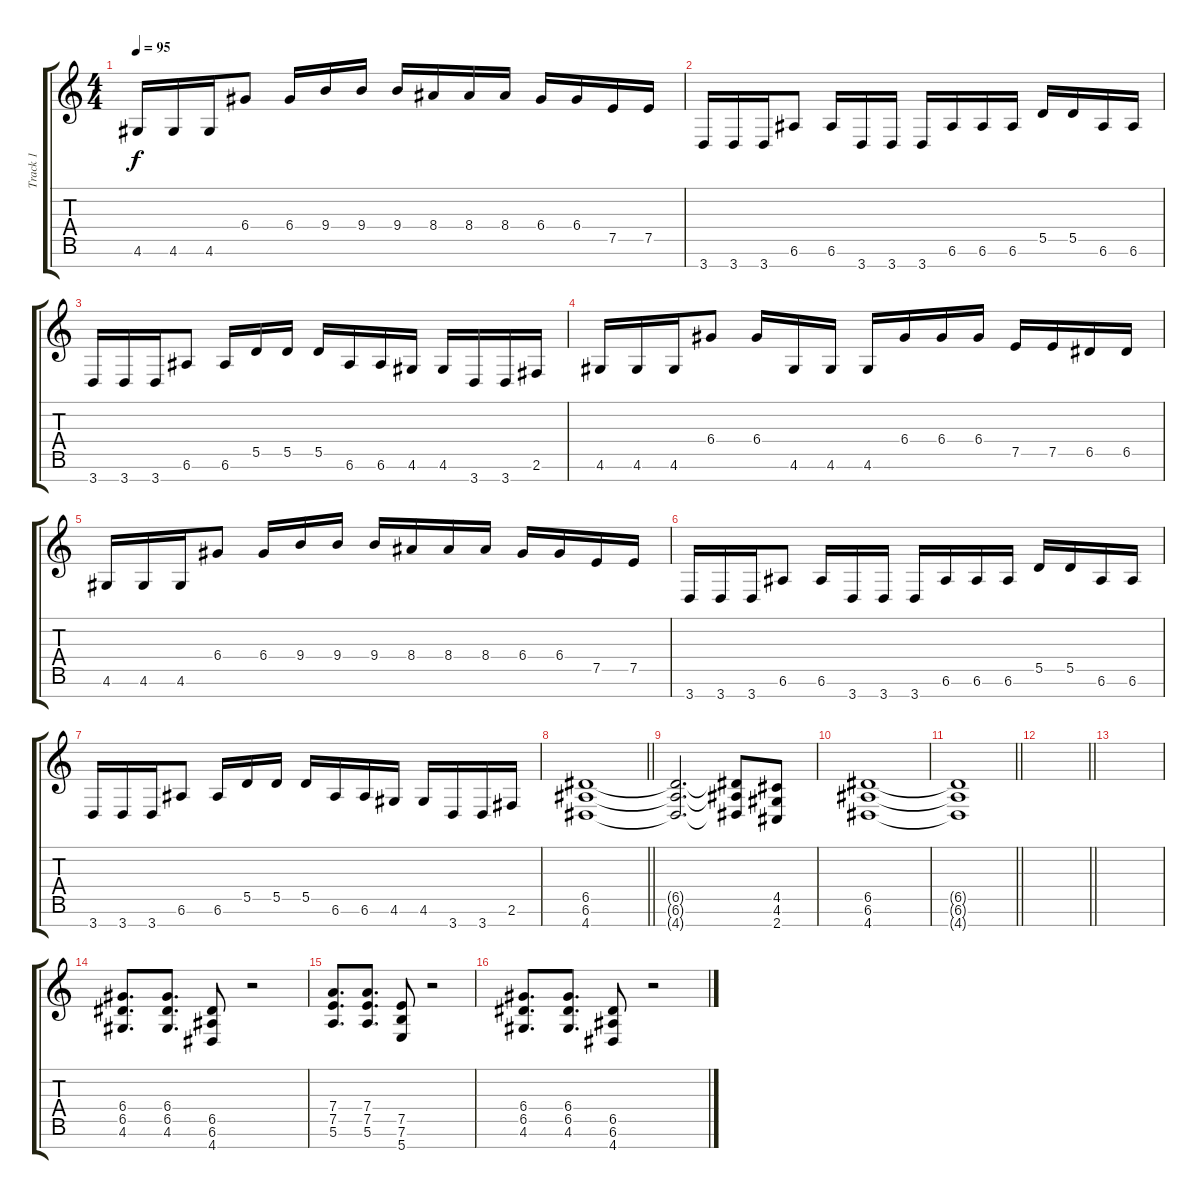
\track ("Track 1" "Track 1") {instrument overdrivenguitar}
\staff {score tabs}
\tuning (E4 B3 G3 D3 A2 E2 B1) {hide}
\ts (4 4)
\tempo 95
\clef g2
\ks c
4.6.16{dy f} 4.6.16 4.6.16 6.4.8 6.4.16 9.4.16 9.4.16 9.4.16 8.4.16 8.4.16 8.4.16 6.4.16 6.4.16 7.5.16 7.5.16 |
3.7.16 3.7.16 3.7.16 6.6.8 6.6.16 3.7.16 3.7.16 3.7.16 6.6.16 6.6.16 6.6.16 5.5.16 5.5.16 6.6.16 6.6.16 |
3.7.16 3.7.16 3.7.16 6.6.8 6.6.16 5.5.16 5.5.16 5.5.16 6.6.16 6.6.16 4.6.16 4.6.16 3.7.16 3.7.16 2.6.16 |
4.6.16 4.6.16 4.6.16 6.4.8 6.4.16 4.6.16 4.6.16 4.6.16 6.4.16 6.4.16 6.4.16 7.5.16 7.5.16 6.5.16 6.5.16 |
4.6.16 4.6.16 4.6.16 6.4.8 6.4.16 9.4.16 9.4.16 9.4.16 8.4.16 8.4.16 8.4.16 6.4.16 6.4.16 7.5.16 7.5.16 |
3.7.16 3.7.16 3.7.16 6.6.8 6.6.16 3.7.16 3.7.16 3.7.16 6.6.16 6.6.16 6.6.16 5.5.16 5.5.16 6.6.16 6.6.16 |
3.7.16 3.7.16 3.7.16 6.6.8 6.6.16 5.5.16 5.5.16 5.5.16 6.6.16 6.6.16 4.6.16 4.6.16 3.7.16 3.7.16 2.6.16 |
\barLineRight lightlight
(6.5 6.6 4.7).1 |
(6.5{t} 6.6{t} 4.7{t}).2{d} (6.5{t} 6.6{t} 4.7{t}).8 (4.5 4.6 2.7).8 |
(6.5 6.6 4.7).1 |
\barLineRight lightlight
(6.5{t} 6.6{t} 4.7{t}).1 |
\section ("" "")
\barLineRight lightlight
|
\section ("" "")
|
(6.4 6.5 4.6).8{d} (6.4 6.5 4.6).8{d} (6.5 6.6 4.7).8 r.2 |
(7.4 7.5 5.6).8{d} (7.4 7.5 5.6).8{d} (7.5 7.6 5.7).8 r.2 |
(6.4 6.5 4.6).8{d} (6.4 6.5 4.6).8{d} (6.5 6.6 4.7).8 r.2
